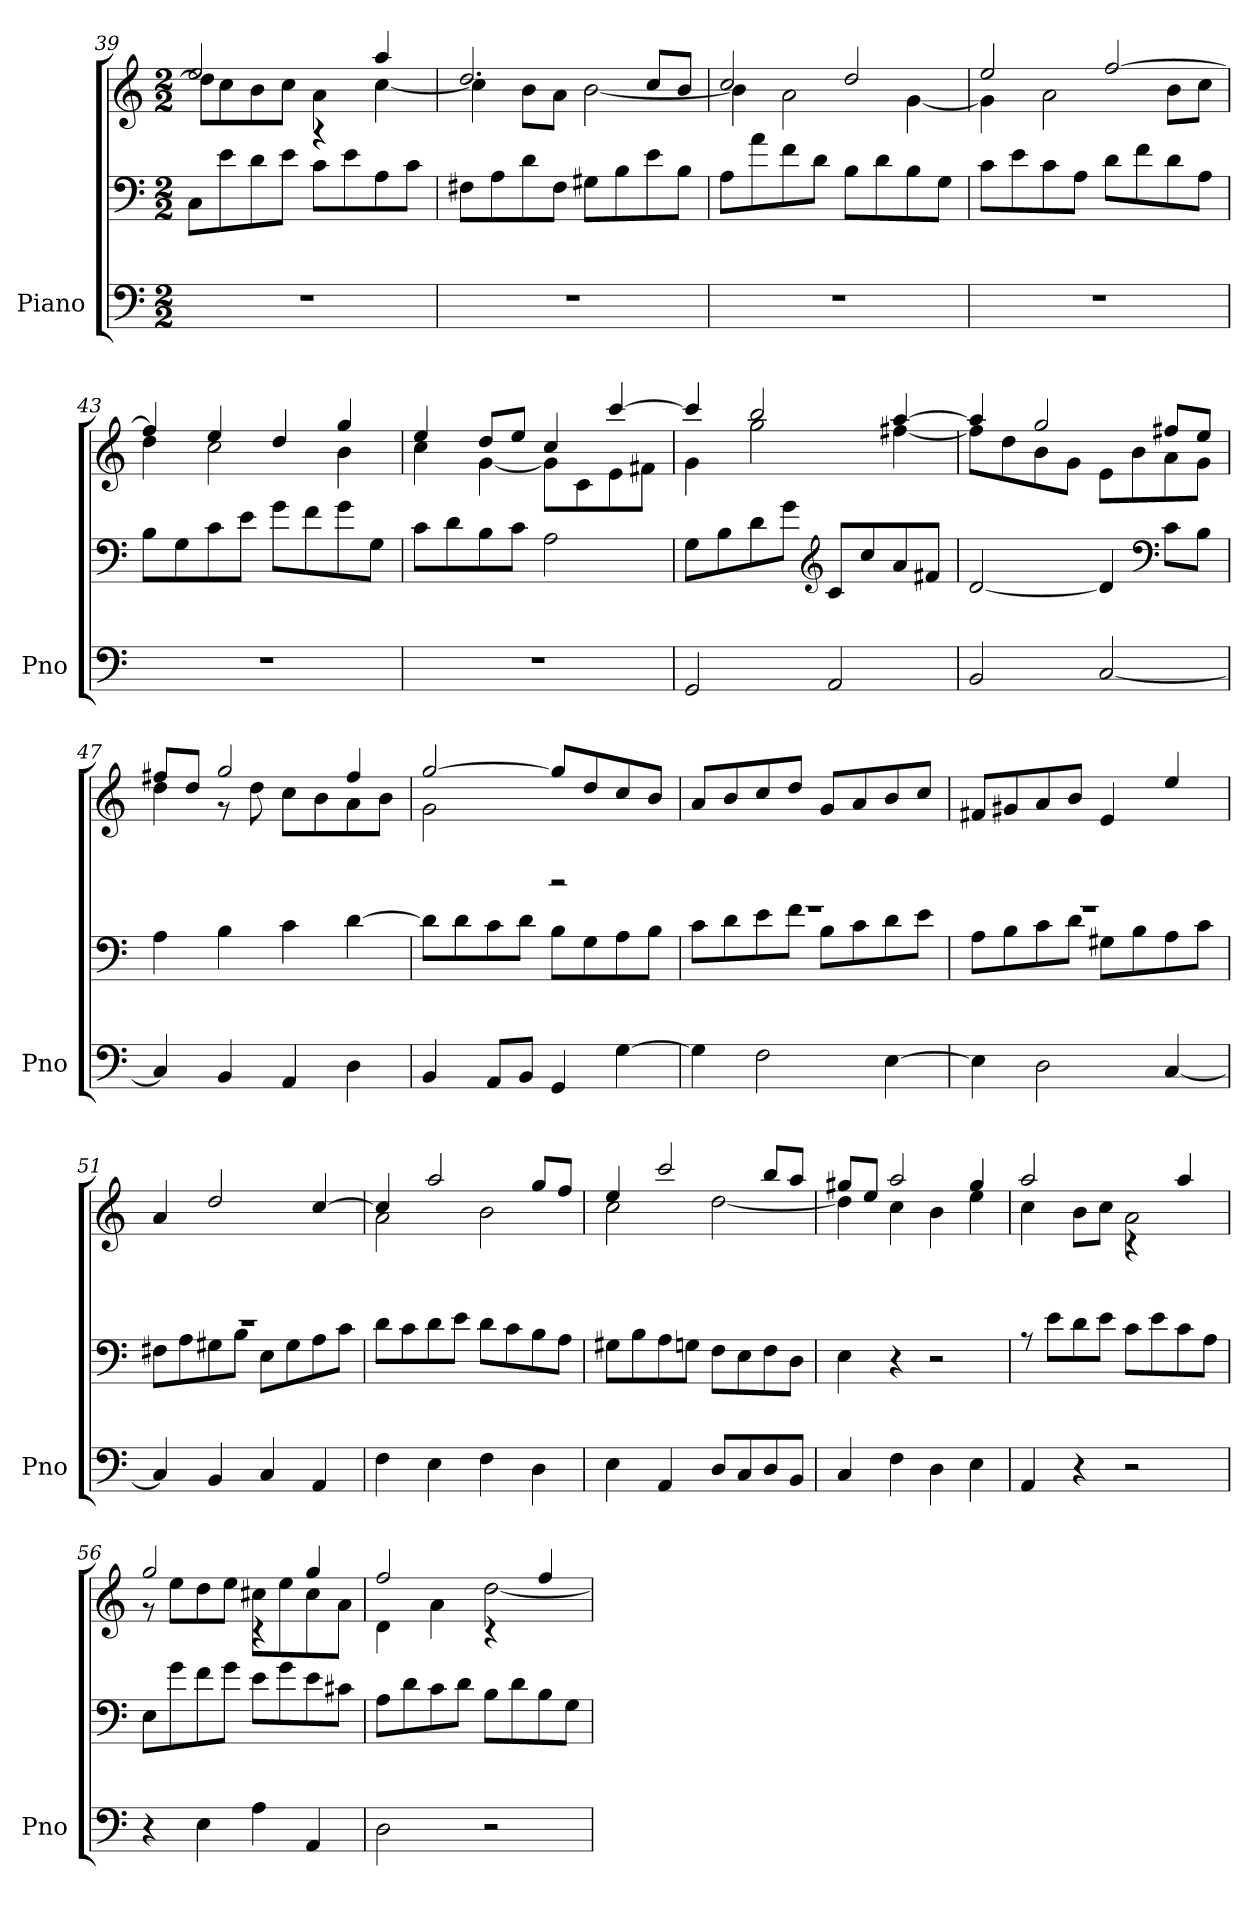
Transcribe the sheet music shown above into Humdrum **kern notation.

**kern	**kern	**kern
*part1	*part1	*part1
*staff3	*staff2	*staff1
*I"Piano	*	*
*I'Pno	*	*
*clefF4	*clefF4	*
*k[]	*k[]	*k[]
*C:	*C:	*C:
*M2/2	*M2/2	*M2/2
=39	=39	=39
*	*	*^
1r	8C\L	2ee/	8dd\L]
.	8e\	.	8cc\
.	8d\	.	8b\
.	8e\J	.	8cc\J
.	8c\L	4rA	4a\
.	8e\	.	.
.	8A\	4aa/	[4cc\
.	8c\J	.	.
=40	=40	=40	=40
1r	8F#X\L	2.dd/	4cc\]
.	8A\	.	.
.	8d\	.	8b\L
.	8F#\J	.	8a\J
.	8G#X\L	.	[2b\
.	8B\	.	.
.	8e\	8cc/L	.
.	8B\J	8b/J	.
=41	=41	=41	=41
1r	8A\L	2cc/	4b\]
.	8a\	.	.
.	8f\	.	2a\
.	8d\J	.	.
.	8B\L	2dd/	.
.	8d\	.	.
.	8B\	.	[4g\
.	8G\J	.	.
=42	=42	=42	=42
1r	8c\L	2ee/	4g\]
.	8e\	.	.
.	8c\	.	2a\
.	8A\J	.	.
.	8d\L	[2ff/	.
.	8f\	.	.
.	8d\	.	8b\L
.	8A\J	.	8cc\J
=43	=43	=43	=43
1r	8B\L	4ff/]	4dd\
.	8G\	.	.
.	8c\	4ee/	2cc\
.	8e\J	.	.
.	8g\L	4dd/	.
.	8f\	.	.
.	8g\	4gg/	4b\
.	8G\J	.	.
=44	=44	=44	=44
1r	8c\L	4ee/	4cc\
.	8d\	.	.
.	8B\	8dd/L	[4g\
.	8c\J	8ee/J	.
.	2A\	4cc/	8g\L]
.	.	.	8c\
.	.	[4ccc/	8e\
.	.	.	8f#X\J
=45	=45	=45	=45
2GG/	8G\L	4ccc/]	4g\
.	8B\	.	.
.	8d\	2bb/	2gg\
.	8g\J	.	.
*	*clefG2	*	*
2AA/	8c/L	.	.
.	8cc/	.	.
.	8a/	[4aa/	[4ff#X\
.	8f#X/J	.	.
!!LO:LB:g=z	!!
=46	=46	=46	=46
2BB/	[2d/	4aa/]	8ff#\L]
.	.	.	8dd\
.	.	2gg/	8b\
.	.	.	8g\J
[2C/	4d/]	.	8e\L
.	.	.	8b\
*	*clefF4	*	*
.	8c\L	8ff#/L	8a\
.	8B\J	8ee/J	8g\J
=47	=47	=47	=47
4C/]	4A\	8ff#X/L	4dd\
.	.	8dd/J	.
4BB/	4B\	2gg/	8r
.	.	.	8dd\
4AA/	4c\	.	8cc\L
.	.	.	8b\
4D\	[4d\	4ff#/	8a\
.	.	.	8b\J
=48	=48	=48	=48
4BB/	8d\L]	[2gg/	2g\
.	8d\	.	.
8AA/L	8c\	.	.
8BB/J	8d\J	.	.
4GG/	8B\L	8gg/L]	2rGG
.	8G\	8dd/	.
[4G\	8A\	8cc/	.
.	8B\J	8b/J	.
=49	=49	=49	=49
4G\]	8c\L	8a/L	1rCC
.	8d\	8b/	.
2F\	8e\	8cc/	.
.	8f\J	8dd/J	.
.	8B\L	8g/L	.
.	8c\	8a/	.
[4E\	8d\	8b/	.
.	8e\J	8cc/J	.
=50	=50	=50	=50
4E\]	8A\L	8f#X/L	1rCC
.	8B\	8g#X/	.
2D\	8c\	8a/	.
.	8d\J	8b/J	.
.	8G#X\L	4e/	.
.	8B\	.	.
[4C/	8A\	4ee/	.
.	8c\J	.	.
=51	=51	=51	=51
4C/]	8F#X\L	4a/	1rCC
.	8A\	.	.
4BB/	8G#X\	2dd/	.
.	8B\J	.	.
4C/	8E\L	.	.
.	8G#\	.	.
4AA/	8A\	[4cc/	.
.	8c\J	.	.
=52	=52	=52	=52
4F\	8d\L	4cc/]	2a\
.	8c\	.	.
4E\	8d\	2aa/	.
.	8e\J	.	.
4F\	8d\L	.	2b\
.	8c\	.	.
4D\	8B\	8gg/L	.
.	8A\J	8ff/J	.
=53	=53	=53	=53
4E\	8G#X\L	4ee/	2cc\
.	8B\	.	.
4AA/	8A\	2ccc/	.
.	8Gn\J	.	.
8D/L	8F\L	.	[2dd\
8C/	8E\	.	.
8D/	8F\	8bb/L	.
8BB/J	8D\J	8aa/J	.
=54	=54	=54	=54
4C/	4E\	8gg#X/L	4dd\]
.	.	8ee/J	.
4F\	4r	2aa/	4cc\
4D\	2r	.	4b\
4E\	.	4gg#/	4ee\
!!LO:LB:g=z	!!
=55	=55	=55	=55
4AA/	8rA	2aa/	4cc\
.	8e\L	.	.
4r	8d\	.	8b\L
.	8e\J	.	8cc\J
2r	8c\L	4rc	2a\
.	8e\	.	.
.	8c\	4aa/	.
.	8A\J	.	.
=56	=56	=56	=56
4r	8E\L	2gg/	8r
.	8g\	.	8ee\L
4E\	8f\	.	8dd\
.	8g\J	.	8ee\J
4A\	8e\L	4rc	8cc#X\L
.	8g\	.	8ee\
4AA/	8e\	4gg/	8cc#\
.	8c#X\J	.	8a\J
=57	=57	=57	=57
2D\	8A\L	2ff/	4d\
.	8d\	.	.
.	8c\	.	4a\
.	8d\J	.	.
2r	8B\L	4rc	[2dd\
.	8d\	.	.
.	8B\	4ff/	.
.	8G\J	.	.
*	*	*v	*v
=	=	=
*-	*-	*-
